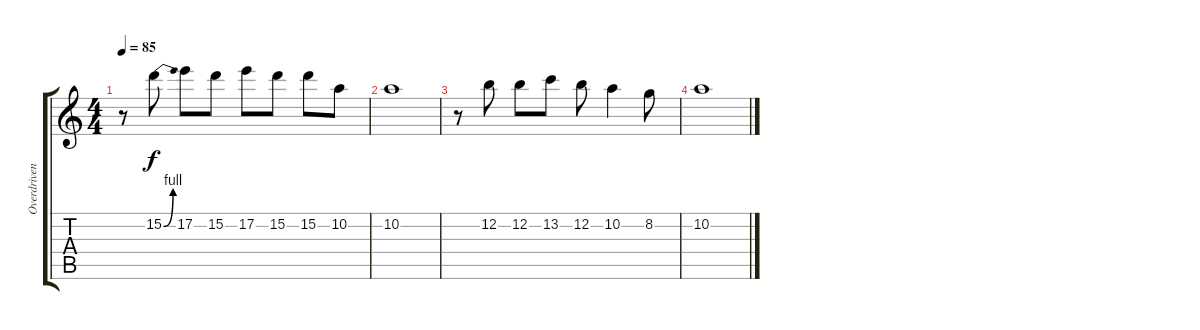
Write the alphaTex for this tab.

\track ("Overdriven Guitar" "Overdriven") {instrument overdrivenguitar}
\staff {score tabs}
\tuning (E4 B3 G3 D3 A2 E2) {hide}
\ts (4 4)
\tempo 85
\clef g2
\ks c
r.8{dy f} 15.2{be (bend 0 0 60 4)}.8 17.2.8 15.2.8 17.2.8 15.2.8 15.2.8 10.2.8 |
10.2.1 |
r.8 12.2.8 12.2.8 13.2.8 12.2.8 10.2.4 8.2.8 |
10.2.1
